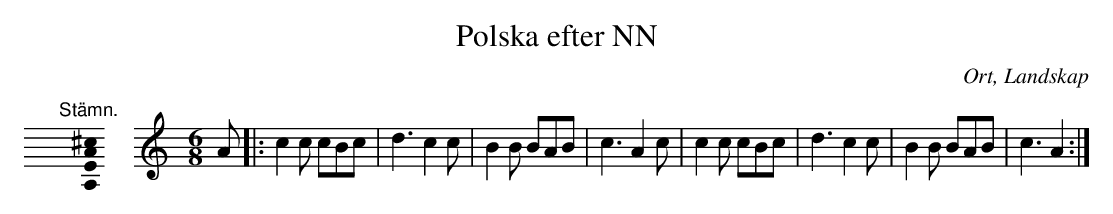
X:1
T:Polska efter NN
O:Ort, Landskap
U:o=+open+
M:none
K:C clef=none
"@-20,30 Stämn."[A,EA^c]0 \
[K:C clef=treble] \
[M:6/8]\
A |: c2 c cBc | d3 c2 c | B2 B BAB | c3 A2 c | c2 c cBc | d3 c2 c | B2 B BAB | c3 A2 :|
